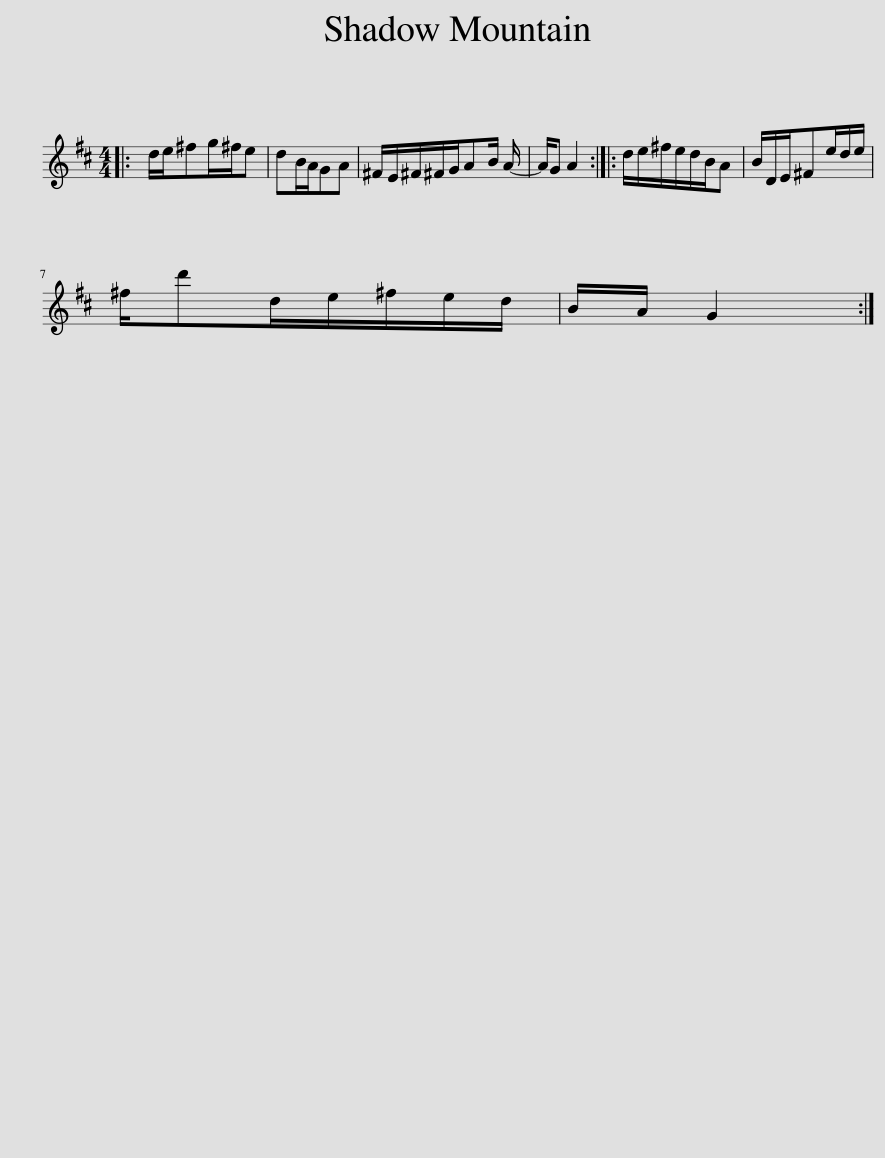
X:1
L:1/8
M:4/4
I:linebreak $
K:D
V:1 treble
V:1
|: d/e/^fg/^f/e | dB/A/GA | ^F/E/^F/^F/G/AB/ A/- | A/G A2 :: d/e/^f/e/d/B/A | %5
 B/D/E/^Fe/d/e/ |$ ^f/d'd/e/^f/e/d/ | B/A/ G2 :| %8
